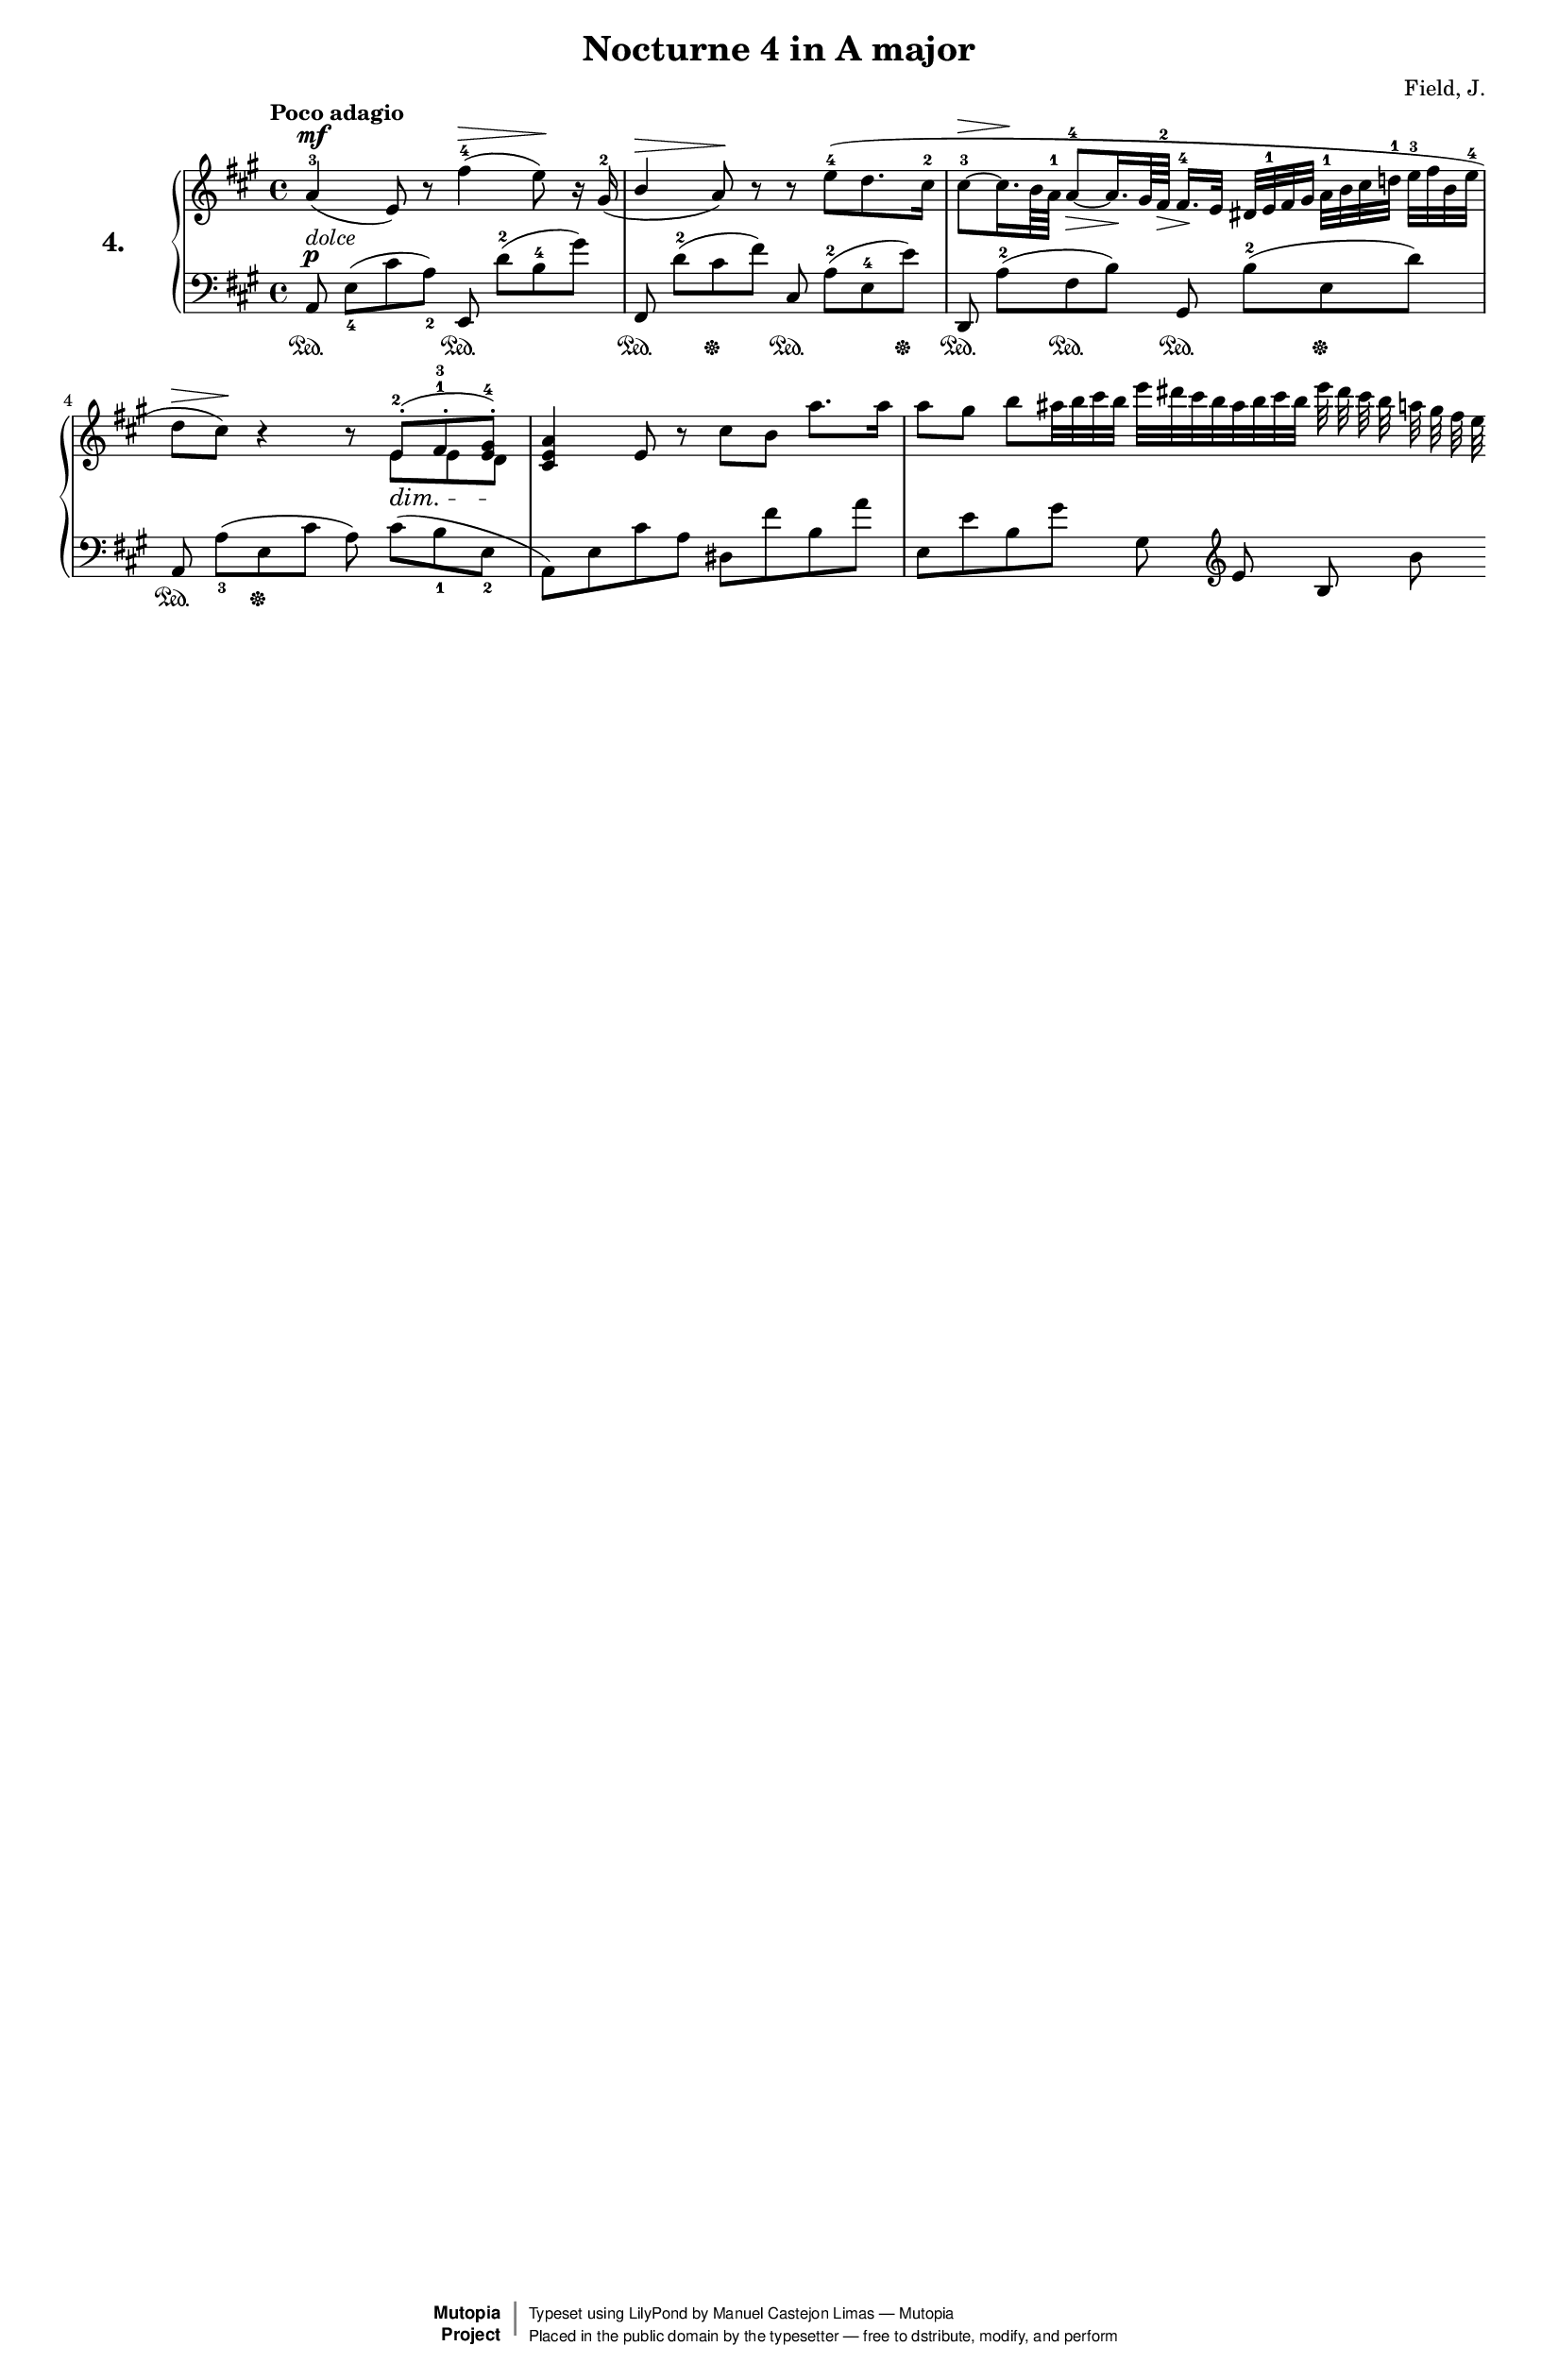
\version "2.16.2"
%\include "definitions.ily"
\language "english"

\paper {
  #(set-paper-size "tabloid")
}

\header {
    composer	        =       "Field, J."
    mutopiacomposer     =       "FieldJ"

    title	        =	"Nocturne 4 in A major"
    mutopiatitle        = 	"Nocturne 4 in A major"

    opus	        =	""
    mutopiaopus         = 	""
    
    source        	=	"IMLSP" % via IMSLP70131-PMLP24011
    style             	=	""
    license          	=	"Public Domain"
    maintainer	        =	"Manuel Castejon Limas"
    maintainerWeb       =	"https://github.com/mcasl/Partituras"
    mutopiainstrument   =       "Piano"

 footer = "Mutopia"
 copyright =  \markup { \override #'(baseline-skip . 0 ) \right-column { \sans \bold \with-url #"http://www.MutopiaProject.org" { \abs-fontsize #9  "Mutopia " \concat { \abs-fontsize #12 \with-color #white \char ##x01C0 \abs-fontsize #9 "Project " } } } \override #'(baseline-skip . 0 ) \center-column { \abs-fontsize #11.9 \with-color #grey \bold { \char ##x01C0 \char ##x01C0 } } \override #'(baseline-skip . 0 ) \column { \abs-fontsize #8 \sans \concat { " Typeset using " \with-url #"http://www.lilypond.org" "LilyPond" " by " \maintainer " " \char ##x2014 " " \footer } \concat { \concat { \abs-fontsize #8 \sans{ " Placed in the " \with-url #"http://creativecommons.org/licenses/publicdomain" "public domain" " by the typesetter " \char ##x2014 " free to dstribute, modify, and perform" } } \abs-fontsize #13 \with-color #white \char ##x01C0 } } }
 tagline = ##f
}

%--------Definitions
global = {
  \key a \major
  \time 4/4
}


mbreak = { \break  }



         
RH = {   \set Score.skipTypesetting = ##t
         \set Score.skipTypesetting = ##f
         \tempo "Poco adagio"
         \clef treble \dynamicUp
a'^3 ^ \mf  ( e'8) r fs''4^4( \> e''8) \! r16  \once \slurDown gs'  ( ^2 | % 1
\once \stemUp b'4\> a'8) \!r r e''^4[( d''8. cs''16^2 ]                  | % 2
cs''8^3\> ~ cs''16.\! b'64 a'^1 \dynamicDown  a'8^4 \> ~ a'16. \! gs'64    %
fs'^2 \> fs'16.^4[ \! \dynamicUp e'32] ds' e'^1 fs' gs'                    %
a'^1 [ b' cs'' d''!^1 ] e''^ 3[ fs'' b' e''^4] \mbreak                   | % 3

d''8\> cs'')\! r4 r8 \slurUp << {e'^2^.( fs'^.^1^3 <e' gs'>)^.^4} \\ {e' \dim e' d' \!} >>  
<cs' e' a'>4 e'8 r cs'' b' a''8. a''16                          | % 5
 a''8 gs'' b'' as''32 b'' cs''' b'' e''' ds''' cs''' b'' as'' b'' cs''' b'' e''' ds''' cs''' b'' a'' gs'' fs'' e'' | % 
\set Score.skipTypesetting = ##t

         ds''8 cs'' cs''16 ds'' e'' fs'' gs''8. a''16 fs''8. e''16 | % 
         e''8 e' gs' fs' e' r b'8. b'16 | % 
         e''4 b'8 r gs''4 fs''8 r16 cs'' | % 
%10
         e''8 d'' fs''4 fs''8 es''16 fs'' g'' fs'' e'' d'' | % 
         cs''8. b'16 d''8. cs''16 e''8. d''16 es''8. fs''16 | % 
         a'4 gs'16 a' cs'' b' gs'8 e' fs' gs' | % 
         a'4 e'8 r b'4 b'16 a' gs'' e'' | % 
         e''8. d''16 a''8 r fs''32 e''' gs''' fs''' e''' d''' cs''' b'' a'' gs'' es'' fs'' e'' d'' cs'' b' | % 
%15
         e''8. cs''16 a'4 a'8 gs' d'' r16 b' | % 
         a'2 b'8 cs'' d'' b' | % 
         e''2 b'8 a' gs' e' | % 
         a'2 b'8 cs'' d''16 b' fs'' e'' | % 

e''4 a''8  a'32 b' a' gs' a' b' b' cs'' d'' e'' fs'' gs'' a'' as'' b'' bs'' ds''' cs''' b'' a'' gs'' b'' a'' gs'' fs'' e''    

         ds''8 cs'' b' a' gs' gs''  % 
         s1*24          s          s          s %25
  
\bar "|."
                         }


LH = {  \clef bass
        a,8^\p  e_4([ cs' a_2)] e, d'^2([ b^4 gs')] | % 
         fs,8 d'^2[( cs' fs']) cs a^2[( e^ 4 e']) | % 
         d,8 a^2([ fs b)] gs, b^2([ e d')] | % 
         a,8 a_3([ e cs'] a) cs'([ b_1 e_2] | % 
%5
         a,8) e cs' a ds fs' b a' | % 
         e8 e' b gs' gs \clef treble e' b b' \clef bass | % 
         a,8 e' cs' fs' b, b a ds' | % 
         e,8 gs b a gs r r4 | % 
         e,8 g e' b as, cs' fs e' | % 
%10
         b,8 b fs d' cs cs' as e' | % 
         d8 fs' as fs' b fs' d a | % 
         e8 cs' e' cs' b cs' b e | % 
         a,8 e cs' a g cs' a e' | % 
         fs8 a d4 \clef treble d'32 gs'' b'' a'' gs'' fs'' e'' d'' cs'' b' gs' a' gs' fs' e' d' \clef bass | % 
%15
         cs2 cs | % 
         a,,16 e cs' e cs' e cs' e d' e cs' e b e d' e | % 
         a,16 e a e cs' e a e gs e a e b e gs e | % 
         a,16 e a e cs' e a e gs e a e gs e gs e | % 
         a4 gs fs b,16 fs a ds' | % 
%20
         e4 fs fs16 a ds' fs' a, ds' fs' gs' | % 
         b,16 e' gs e' b e' b e' b, e' gs e' b, b fs ds' | % 
         e,16 b' e'' b' g'' b' e'' b' es'' b' e'' b' es'' b' ds'' b' | % 
         e16 b' e'' b' gs'' b' e'' b' fs'' b' e'' b' fs'' b' ds'' b' | % 
         e16 b' e'' b' ds'' b' fs'' b' e b' e'' b' ds'' b' fs'' r | % 
%25
         e,16 fs a b ds'8 cs'''16 ds''' e'''4 e'''8 r | % 
         a,8 e c' a e d' b e' | % 
         es4 d'2 b4 | % 
         e'8 es gs a c' fs c' gs | % 
         \times 4/6 { c16 a e' a e' a } \times 4/6 { d a es' a es' a } \times 4/6 { e c' g' c' g' c' } \times 4/6 { es a es' c' es' c' } | % 
%30
         \times 4/6 { g16 c' d' c' d' c' } \times 4/6 { g c' d' c' d' c' } \times 4/6 { g c' d' a d' a } \times 4/6 { g b d' b d' b } | % 
         \times 4/6 { c16 a e' a e' a } \times 4/6 { d c' es' c' es' c' } \times 4/6 { e a e' a e' a } \times 4/6 { fs c' ds' c' ds' c' } | % 
         \times 4/6 { g16 ds' fs' ds' fs' ds' } \times 4/6 { g es' d' g e' c' } \times 4/6 { g b d' b g b } \times 4/6 { g b es' b es' b } | % 
         \times 4/6 { c16 c' ds' c' ds' c' } \times 4/6 { d a ds' a ds' a } \times 4/6 { ds c' e' c' e' c' } \times 4/6 { c c' e' c' e' c' } | % 
         \times 4/6 { es16 a ds' c' ds' c' } \times 4/6 { ds b es' c' es' c' } \times 4/6 { d as es' as es' as } \times 4/6 { as, gs d' gs d' gs } | % 
%35
         \times 4/6 { ds16 as ds' as ds' as } \times 4/6 { d as ds' as ds' as } \times 4/6 { c gs ds' gs ds' gs } \times 4/6 { gs, g c' g c' g } | % 
         \times 4/6 { d16 gs c' gs c' gs } \times 4/6 { cs gs ds' cs' gs cs' } \times 4/6 { gs c gs d' gs d' } \times 4/6 { gs b, g d' g d' } | % 
         c,4 d, ef, fs, | % 
         g,2. g,4 | % 
         d,1 | % 
%40
         a,2. a,4 | % 
         d,4 e, as, b, | % 
         es,4 fs, e, d, | % 
         cs,4 cs, r cs,8. cs,16 | % 
         cs,4 cs, r cs,8. cs,16 | % 
%45
         cs,4 r8 r16 r bs' cs''4 r8 r16 | % 
         b'4 r r r8 r16 r | % 
         e''16  % 
         s1*4/4          s %50
         s1*4/4          s          s          s          s %55
      
   
}


dynamics = {
  <> -"dolce"
  
  
}

Pon  =  \sustainOn 
Poff =  \sustainOff 

pedal = {

s8 \Pon s8 s4 s4  \Pon s4                | % 1
s4 \Pon s4 \Poff s8 \Pon s4 s8  \Poff    | % 2
s4 \Pon s4 \Pon s8 \Pon s8 s8  \Poff s8  | % 3
s4 \Pon s8 \Poff s8 s2                   | % 4

}


%-------Typeset music and generate midi

\score {
  \new PianoStaff = "PianoStaff_pf" <<
    \set PianoStaff.instrumentName = \markup \huge \bold "4." 
    \new Staff    = "Staff_pfUpper" << \global \RH >>
    \new Dynamics = "Dynamics_pf" \dynamics
    \new Staff    = "Staff_pfLower" << \global \LH >>
    \new Dynamics = "pedal" \pedal
  >>
  \layout { }
}

\score {
  \new PianoStaff = "PianoStaff_pf" <<
    \set PianoStaff.midiInstrument = "acoustic grand"
    \new Staff = "Staff_pfUpper" << \global \RH \dynamics \pedal >>
    \new Staff = "Staff_pfLower" << \global \LH \dynamics \pedal >>
  >>
  \midi { \tempo 4 = 110 }
}

  %  \mergeDifferentlyHeadedOn 
  %  \mergeDifferentlyDottedOn
 
